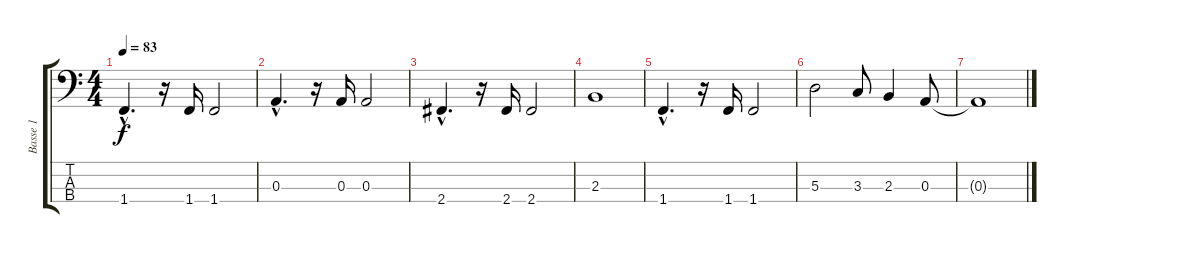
\track ("Basse 1" "Basse 1") {instrument electricbassfinger}
\staff {score tabs}
\tuning (G2 D2 A1 E1) {hide}
\ts (4 4)
\tempo 83
\clef f4
\ks c
1.4{hac}.4{d dy f} r.16 1.4.16 1.4.2 |
0.3{hac}.4{d} r.16 0.3.16 0.3.2 |
2.4{hac}.4{d} r.16 2.4.16 2.4.2 |
2.3.1 |
1.4{hac}.4{d} r.16 1.4.16 1.4.2 |
5.3.2 3.3.8 2.3.4 0.3.8 |
0.3{t}.1{volume 0}
